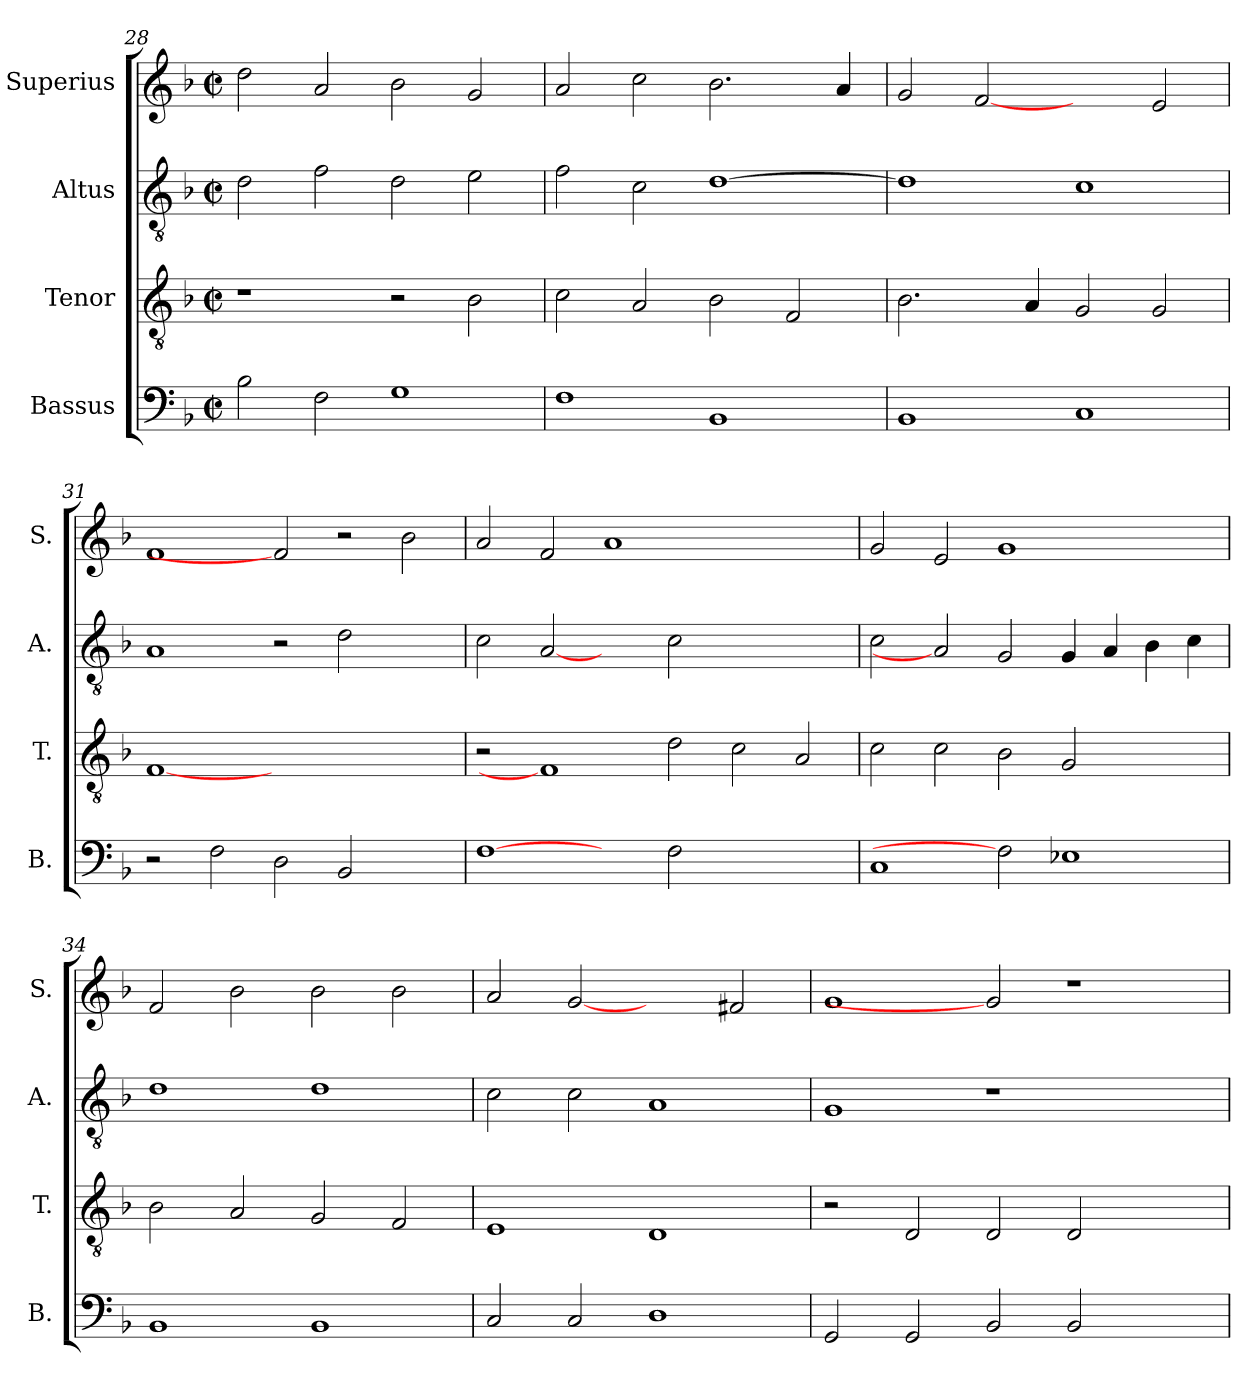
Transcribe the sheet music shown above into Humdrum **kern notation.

**kern	**kern	**kern	**kern
*part4	*part3	*part2	*part1
*staff4	*staff3	*staff2	*staff1
*I"Bassus	*I"Tenor	*I"Altus	*I"Superius
*I'B.	*I'T.	*I'A.	*I'S.
*clefF4	*clefGv2	*clefGv2	*clefG2
*	*ITrd7c12	*ITrd7c12	*
*k[b-]	*k[b-]	*k[b-]	*k[b-]
*F:	*F:	*F:	*F:
*M2/2	*M2/2	*M2/2	*M2/2
*met(c|)	*met(c|)	*met(c|)	*met(c|)
=28	=28	=28	=28
2B-i\	1r	2Di\	2ddi\
2Fi\	.	2Fi\	2ai/
1Gi	2r	2Di\	2b-i\
.	2BB-i\	2Ei\	2gi/
!!LO:PB:g=z
=29	=29	=29	=29
1Fi	2Ci\	2Fi\	2ai/
.	2AAi/	2Ci\	2cci\
1BB-i	2BB-i\	[>1Di	2.b-i\
.	2FFi/	.	.
.	.	.	4ai/
=30	=30	=30	=30
1BB-i	2.BB-i\	1Di]	2gi/
.	.	.	[2fi
.	4AAi/	.	.
1Ci	2GGi/	1Ci	2ryy
.	2GGi/	.	2ei/
=31	=31	=31	=31
2r	[1FFi	1AAi	1fi
2Fi\	.	.	.
2Di\	1.ryy	2r	2fi]
2BB-i/	.	2Di\	2r
2ryy	.	2ryy	2b-i\
=32	=32	=32	=32
[1Fi	2r	2Ci\	2ai/
.	1FFi]	[2AAi	2fi/
2ryy	.	2ryy	1ai
2Fi\	2Di\	2Ci\	.
1ryy	2Ci\	1ryy	1ryy
.	2AAi/	.	.
=33	=33	=33	=33
1Ci	2Ci\	2Ci\	2gi/
.	2Ci\	2AAi]	2ei/
2Fi]	2BB-i\	2GGi/	1gi
1E-Xi	2GGi/	4GGi/	.
.	.	4AAi/	.
.	2ryy	4BB-i\	2ryy
.	.	4Ci\	.
!!LO:LB:g=z
=34	=34	=34	=34
1BB-i	2BB-i\	1Di	2fi/
.	2AAi/	.	2b-i\
1BB-i	2GGi/	1Di	2b-i\
.	2FFi/	.	2b-i\
=35	=35	=35	=35
2Ci/	1EEi	2Ci\	2ai/
2Ci/	.	2Ci\	[2gi
1Di	1DDi	1AAi	2ryy
.	.	.	2f#Xi/
=36	=36	=36	=36
2GGi/	2r	1GGi	1gi
2GGi/	2DDi/	.	.
2BB-i/	2DDi/	1r	2gi]
2BB-i/	2DDi/	.	1r
2ryy	2ryy	2ryy	.
=	=	=	=
*-	*-	*-	*-
